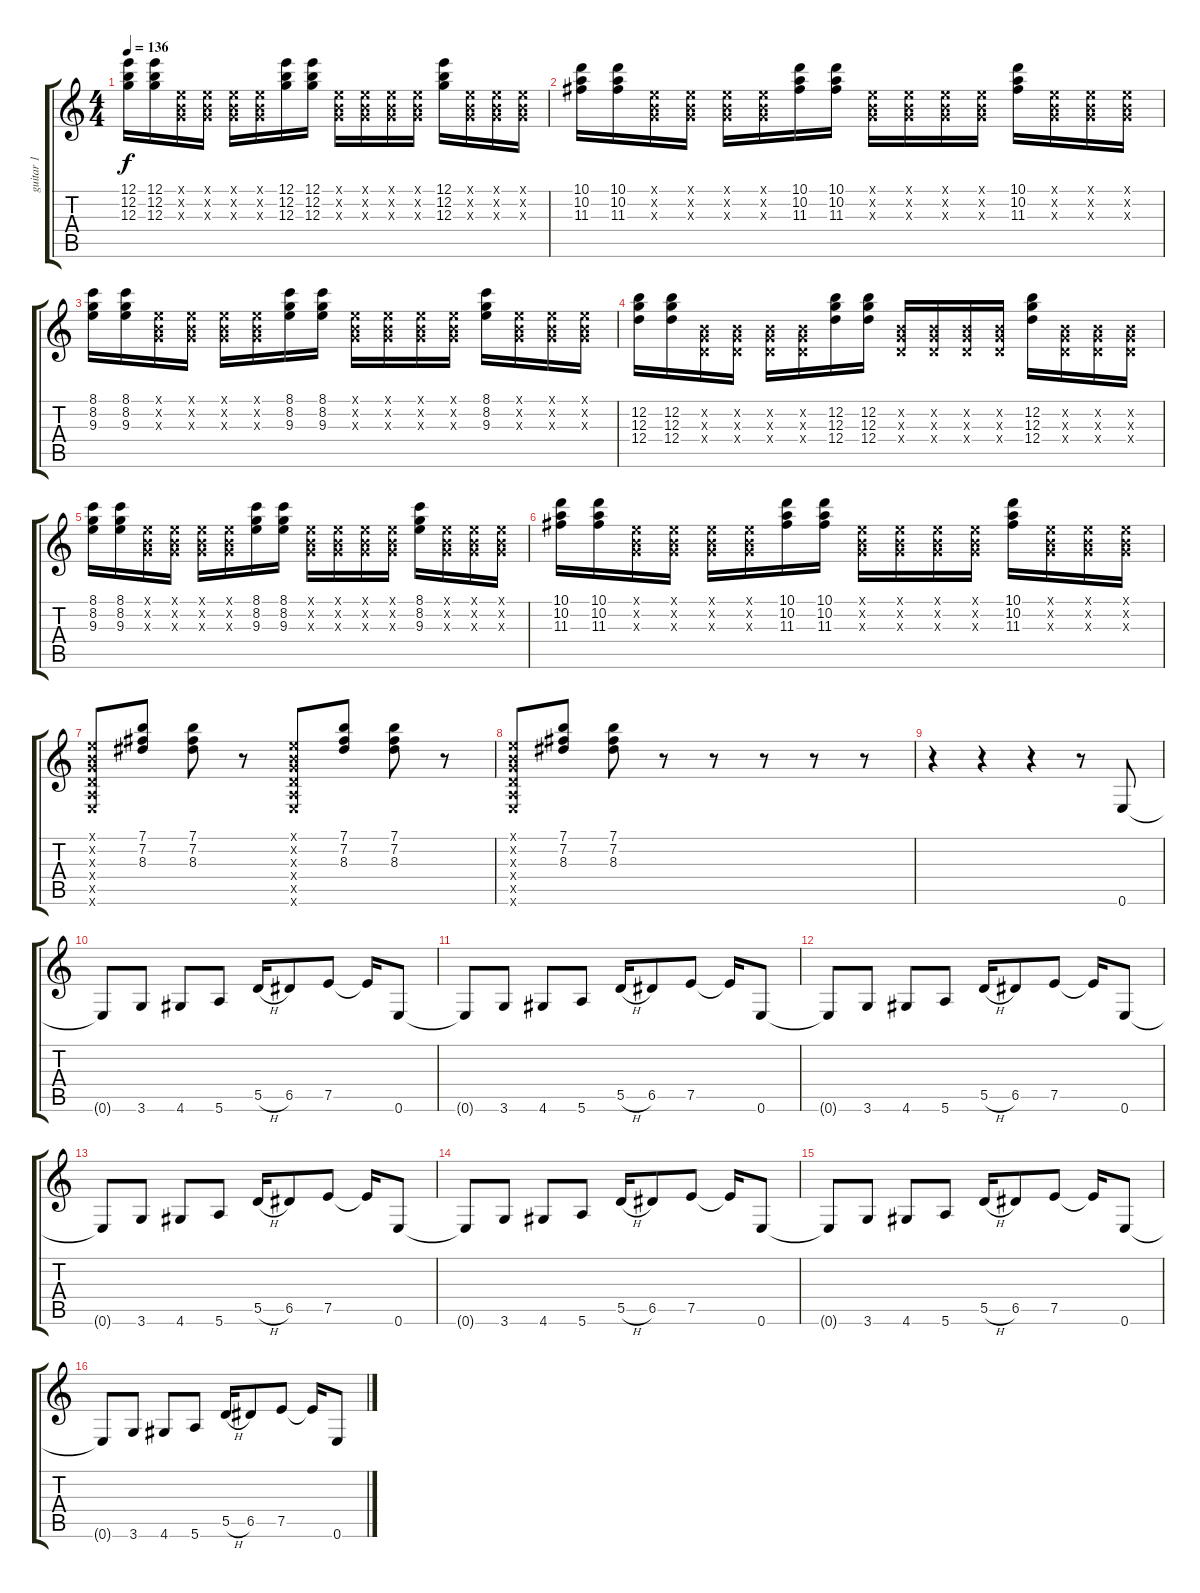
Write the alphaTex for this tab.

\track ("guitar 1" "guitar 1") {instrument electricguitarjazz}
\staff {score tabs}
\tuning (E4 B3 G3 D3 A2 E2) {hide}
\ts (4 4)
\tempo 136
\clef g2
\ks c
(12.1 12.2 12.3).16{dy f} (12.1 12.2 12.3).16 (0.1{x} 0.2{x} 0.3{x}).16 (0.1{x} 0.2{x} 0.3{x}).16 (0.1{x} 0.2{x} 0.3{x}).16 (0.1{x} 0.2{x} 0.3{x}).16 (12.1 12.2 12.3).16 (12.1 12.2 12.3).16 (0.1{x} 0.2{x} 0.3{x}).16 (0.1{x} 0.2{x} 0.3{x}).16 (0.1{x} 0.2{x} 0.3{x}).16 (0.1{x} 0.2{x} 0.3{x}).16 (12.1 12.2 12.3).16 (0.1{x} 0.2{x} 0.3{x}).16 (0.1{x} 0.2{x} 0.3{x}).16 (0.1{x} 0.2{x} 0.3{x}).16 |
(10.1 10.2 11.3).16 (10.1 10.2 11.3).16 (0.1{x} 0.2{x} 0.3{x}).16 (0.1{x} 0.2{x} 0.3{x}).16 (0.1{x} 0.2{x} 0.3{x}).16 (0.1{x} 0.2{x} 0.3{x}).16 (10.1 10.2 11.3).16 (10.1 10.2 11.3).16 (0.1{x} 0.2{x} 0.3{x}).16 (0.1{x} 0.2{x} 0.3{x}).16 (0.1{x} 0.2{x} 0.3{x}).16 (0.1{x} 0.2{x} 0.3{x}).16 (10.1 10.2 11.3).16 (0.1{x} 0.2{x} 0.3{x}).16 (0.1{x} 0.2{x} 0.3{x}).16 (0.1{x} 0.2{x} 0.3{x}).16 |
(8.1 8.2 9.3).16 (8.1 8.2 9.3).16 (0.1{x} 0.2{x} 0.3{x}).16 (0.1{x} 0.2{x} 0.3{x}).16 (0.1{x} 0.2{x} 0.3{x}).16 (0.1{x} 0.2{x} 0.3{x}).16 (8.1 8.2 9.3).16 (8.1 8.2 9.3).16 (0.1{x} 0.2{x} 0.3{x}).16 (0.1{x} 0.2{x} 0.3{x}).16 (0.1{x} 0.2{x} 0.3{x}).16 (0.1{x} 0.2{x} 0.3{x}).16 (8.1 8.2 9.3).16 (0.1{x} 0.2{x} 0.3{x}).16 (0.1{x} 0.2{x} 0.3{x}).16 (0.1{x} 0.2{x} 0.3{x}).16 |
(12.2 12.3 12.4).16 (12.2 12.3 12.4).16 (0.2{x} 0.3{x} 0.4{x}).16 (0.2{x} 0.3{x} 0.4{x}).16 (0.2{x} 0.3{x} 0.4{x}).16 (0.2{x} 0.3{x} 0.4{x}).16 (12.2 12.3 12.4).16 (12.2 12.3 12.4).16 (0.2{x} 0.3{x} 0.4{x}).16 (0.2{x} 0.3{x} 0.4{x}).16 (0.2{x} 0.3{x} 0.4{x}).16 (0.2{x} 0.3{x} 0.4{x}).16 (12.2 12.3 12.4).16 (0.2{x} 0.3{x} 0.4{x}).16 (0.2{x} 0.3{x} 0.4{x}).16 (0.2{x} 0.3{x} 0.4{x}).16 |
(8.1 8.2 9.3).16 (8.1 8.2 9.3).16 (0.1{x} 0.2{x} 0.3{x}).16 (0.1{x} 0.2{x} 0.3{x}).16 (0.1{x} 0.2{x} 0.3{x}).16 (0.1{x} 0.2{x} 0.3{x}).16 (8.1 8.2 9.3).16 (8.1 8.2 9.3).16 (0.1{x} 0.2{x} 0.3{x}).16 (0.1{x} 0.2{x} 0.3{x}).16 (0.1{x} 0.2{x} 0.3{x}).16 (0.1{x} 0.2{x} 0.3{x}).16 (8.1 8.2 9.3).16 (0.1{x} 0.2{x} 0.3{x}).16 (0.1{x} 0.2{x} 0.3{x}).16 (0.1{x} 0.2{x} 0.3{x}).16 |
(10.1 10.2 11.3).16 (10.1 10.2 11.3).16 (0.1{x} 0.2{x} 0.3{x}).16 (0.1{x} 0.2{x} 0.3{x}).16 (0.1{x} 0.2{x} 0.3{x}).16 (0.1{x} 0.2{x} 0.3{x}).16 (10.1 10.2 11.3).16 (10.1 10.2 11.3).16 (0.1{x} 0.2{x} 0.3{x}).16 (0.1{x} 0.2{x} 0.3{x}).16 (0.1{x} 0.2{x} 0.3{x}).16 (0.1{x} 0.2{x} 0.3{x}).16 (10.1 10.2 11.3).16 (0.1{x} 0.2{x} 0.3{x}).16 (0.1{x} 0.2{x} 0.3{x}).16 (0.1{x} 0.2{x} 0.3{x}).16 |
(0.1{x} 0.2{x} 0.3{x} 0.4{x} 0.5{x} 0.6{x}).8 (7.1 7.2 8.3).8 (7.1 7.2 8.3).8 r.8 (0.1{x} 0.2{x} 0.3{x} 0.4{x} 0.5{x} 0.6{x}).8 (7.1 7.2 8.3).8 (7.1 7.2 8.3).8 r.8 |
(0.1{x} 0.2{x} 0.3{x} 0.4{x} 0.5{x} 0.6{x}).8 (7.1 7.2 8.3).8 (7.1 7.2 8.3).8 r.8 r.8 r.8 r.8 r.8 |
r.4 r.4 r.4 r.8 0.6.8{instrument overdrivenguitar} |
0.6{t}.8 3.6.8 4.6.8 5.6.8 5.5{h}.16 6.5.8 7.5.8 7.5{t}.16 0.6.8 |
0.6{t}.8 3.6.8 4.6.8 5.6.8 5.5{h}.16 6.5.8 7.5.8 7.5{t}.16 0.6.8 |
0.6{t}.8 3.6.8 4.6.8 5.6.8 5.5{h}.16 6.5.8 7.5.8 7.5{t}.16 0.6.8 |
0.6{t}.8 3.6.8 4.6.8 5.6.8 5.5{h}.16 6.5.8 7.5.8 7.5{t}.16 0.6.8 |
0.6{t}.8 3.6.8 4.6.8 5.6.8 5.5{h}.16 6.5.8 7.5.8 7.5{t}.16 0.6.8 |
0.6{t}.8 3.6.8 4.6.8 5.6.8 5.5{h}.16 6.5.8 7.5.8 7.5{t}.16 0.6.8 |
0.6{t}.8 3.6.8 4.6.8 5.6.8 5.5{h}.16 6.5.8 7.5.8 7.5{t}.16 0.6.8
